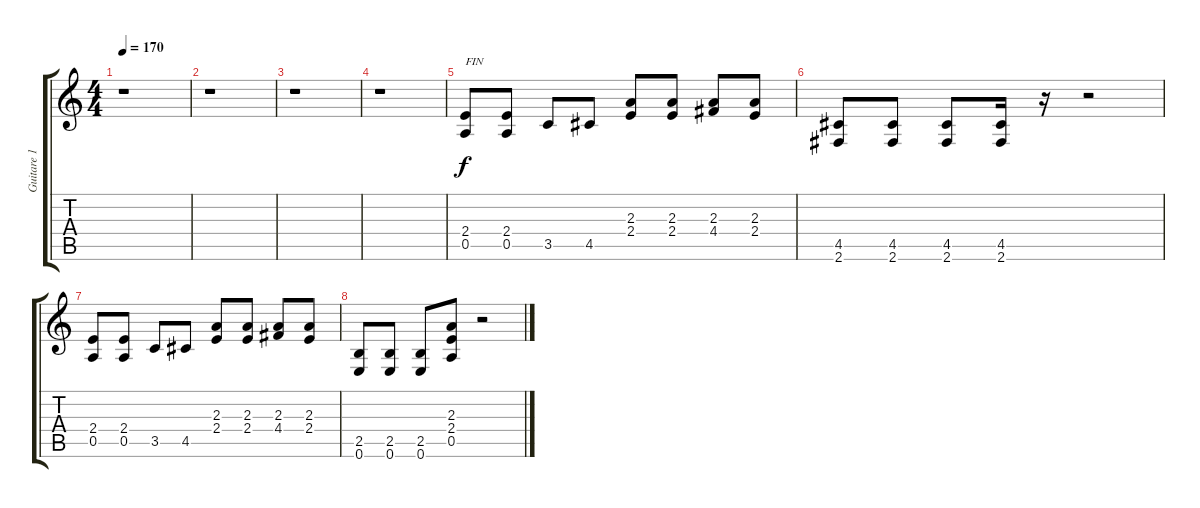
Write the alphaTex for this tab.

\track ("Guitare 1" "Guitare 1") {instrument overdrivenguitar}
\staff {score tabs}
\tuning (E4 B3 G3 D3 A2 E2) {hide}
\ts (4 4)
\tempo 170
\clef g2
\ks c
r.1{dy f} |
r.1 |
r.1 |
r.1 |
(2.4 0.5).8{txt "FIN"} (2.4 0.5).8 3.5.8 4.5.8 (2.3 2.4).8 (2.3 2.4).8 (2.3 4.4).8 (2.3 2.4).8 |
(4.5 2.6).8 (4.5 2.6).8 (4.5 2.6).8 (4.5 2.6).16 r.16 r.2 |
(2.4 0.5).8 (2.4 0.5).8 3.5.8 4.5.8 (2.3 2.4).8 (2.3 2.4).8 (2.3 4.4).8 (2.3 2.4).8 |
(2.5 0.6).8 (2.5 0.6).8 (2.5 0.6).8 (2.3 2.4 0.5).8 r.2
